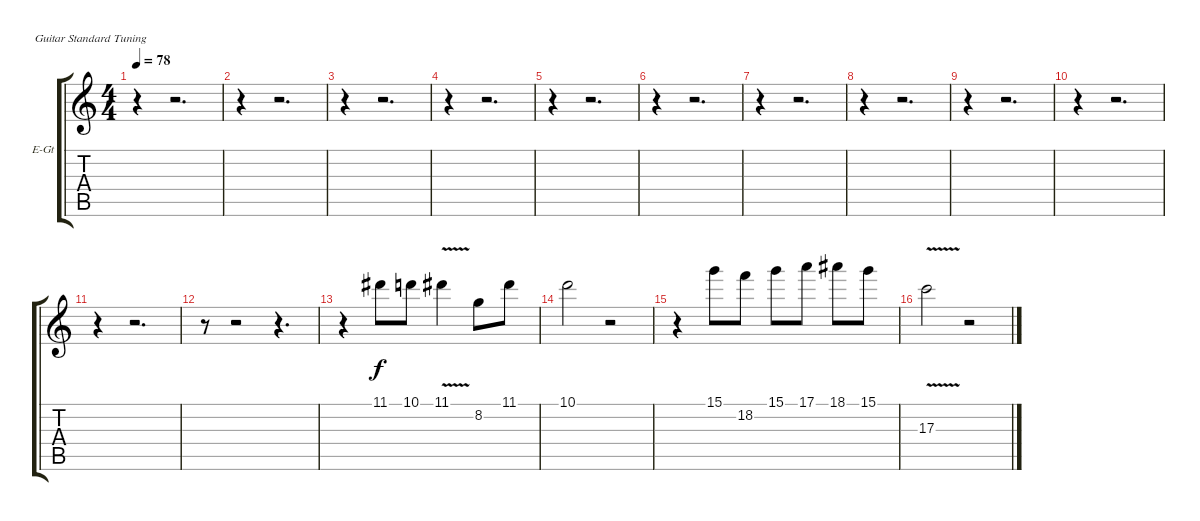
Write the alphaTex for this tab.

\bracketExtendMode groupsimilarinstruments
\firstSystemTrackNameOrientation horizontal
\otherSystemsTrackNameOrientation horizontal
\track ("Solo 2" "E-Gt") {instrument distortionguitar}
\staff {score tabs}
\tuning (E4 B3 G3 D3 A2 E2)
\ts (4 4)
\tempo 78
\clef g2
\ks c
r.4{dy f} r.2{d} |
r.4 r.2{d} |
r.4 r.2{d} |
r.4 r.2{d} |
r.4 r.2{d} |
r.4 r.2{d} |
r.4 r.2{d} |
r.4 r.2{d} |
r.4 r.2{d} |
r.4 r.2{d} |
r.4 r.2{d} |
r.8 r.2 r.4{d} |
r.4 11.1.8 10.1.8 11.1{v}.4 8.2.8 11.1.8 |
10.1.2 r.2 |
r.4 15.1.8 18.2.8 15.1.8 17.1.8 18.1.8 15.1.8 |
17.3{v}.2 r.2
